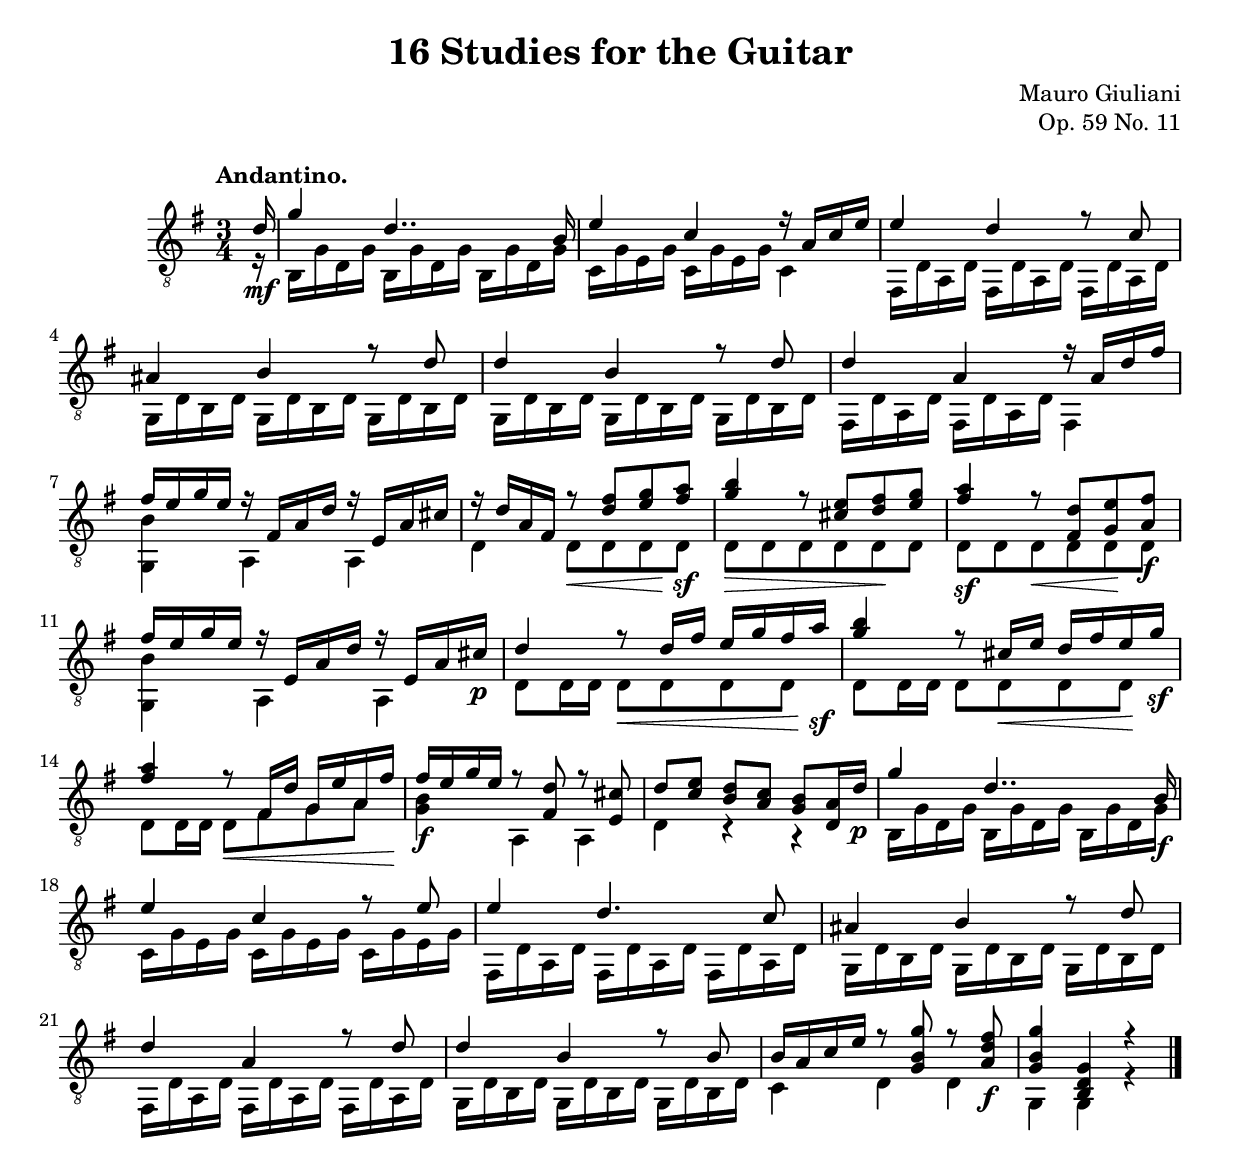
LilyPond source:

\version "2.18.2"

\header {
  title = "16 Studies for the Guitar"
  composer = "Mauro Giuliani"
  opus = "Op. 59 No. 11"
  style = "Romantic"
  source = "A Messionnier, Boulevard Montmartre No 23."
  % Statens musikbibliotek - The Music Library of Sweden
  % Boije 142
  date = "1822"
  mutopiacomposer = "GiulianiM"
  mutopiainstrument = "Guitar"
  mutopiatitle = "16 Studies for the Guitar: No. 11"
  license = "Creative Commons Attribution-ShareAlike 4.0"
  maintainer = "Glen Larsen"
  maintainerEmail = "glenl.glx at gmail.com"
}

\paper {
  % add space between composer/opus markup and first staff
  markup-system-spacing #'padding = #3
  % add a little space between composer and opus
  markup-markup-spacing #'padding = #1.2
  top-margin = #8
  bottom-margin = #10
}

mbreak = { } % { \break }
global = {
  \time 3/4 \key g \major
}

upperVoice = \relative c' {
  \voiceOne
  \partial 16 { d16\mf } |
  g4 d4.. b16 |
  e4 c4 r16 a c e |
  e4 d4 r8 c8 |
  ais4 b r8 d |
  \mbreak

  d4 b r8 d |
  d4 a r16 a d fis |
  fis16 e g e r fis, a d r e, a cis |
  r16 d a fis r8\< <fis' d> <g e> <a fis>\sf |
  <b g>4\> r8 <e, cis> <fis d>\! <g e> |
  \mbreak

  % Impossible or ambiguous (de)crescendo in MIDI in this section
  <a fis>4\sf r8\< <d, fis,> <e g,>\! <fis a,>\f | % *
  % this is what it looks like in the scanned document:
  % fis16 e g e r e, a d \tuplet 3/4 { e, a cis\p } |
  % I've modified it to the following to match the 7th measure:
  fis16 e g e r e, a d r e, a cis\p |
  d4 r8\< d16 fis e g fis a\sf |
  <b g>4 r8 cis,16\< e d fis e\! g\sf | % *
  <a fis>4 r8\< fis,16 d' g, e' a, fis'\! |

  \mbreak

  fis16\f e g e r8 <d fis,> r <cis e,> |
  d8 <e c> <d b> <c a> <b g> <a d,>16 d\p |
  g4 d4.. b16\f |
  e4 c r8 e |
  e4 d4. c8 |
  \mbreak

  ais4 b r8 d |
  d4 a r8 d |
  d4 b r8 b |
  b16 a c e r8 <g b, g> r <fis d a>\f |
  <g b, g>4 <g, d b> r

  \bar "|."
}

lowerVoice = \relative c {
  \voiceTwo
  \partial 16 { r16} |
  \repeat unfold 3 { b16 g' d g } |
  \repeat unfold 2 { c,16 g' e g } c,4 |
  \repeat unfold 3 { fis,16 d' a d } |
  \repeat unfold 3 { g,16 d' b d } |

  \repeat unfold 3 { g,16 d' b d } |
  \repeat unfold 2 { fis,16 d' a d } fis,4 |
  <b' g,>4 a, a |
  d4 d8 d d d |
  d8 d d d d d |

  d8 d d d d d |
  <b' g,>4 a, a |
  d8 d16 d d8 d d d |
  d8 d16 d d8 d d d |
  d8 d16 d d8 fis g a |

  <b g>4 a, a |
  d4 r r |
  \repeat unfold 3 { b16 g' d g } |
  \repeat unfold 3 { c,16 g' e g } |
  \repeat unfold 3 { fis,16 d' a d } |

  \repeat unfold 3 { g,16 d' b d } |
  \repeat unfold 3 { fis,16 d' a d } |
  \repeat unfold 3 { g,16 d' b d } |
  c4 d d |
  g,4 g r
}


\score {
  <<
    \new Staff = "Guitar" \with {
      midiInstrument = #"acoustic guitar (nylon)"
    } <<
      \global
      \clef "treble_8"
      \tempo "Andantino."

      \context Voice = "upperVoice" \upperVoice
      \context Voice = "lowerVoice" \lowerVoice
    >>
%{
    % tabs are not completely developed
    \new TabStaff = "Guitar tabs" \with {
      restrainOpenStrings = ##t
    } <<
      \clef "moderntab"
      \global
      \context TabVoice = "upperVoice" \upperVoice
      \context TabVoice = "lowerVoice" \lowerVoice
    >>
%}
  >>
  \layout {}
  \midi {
    \tempo 4 = 90
  }
}
